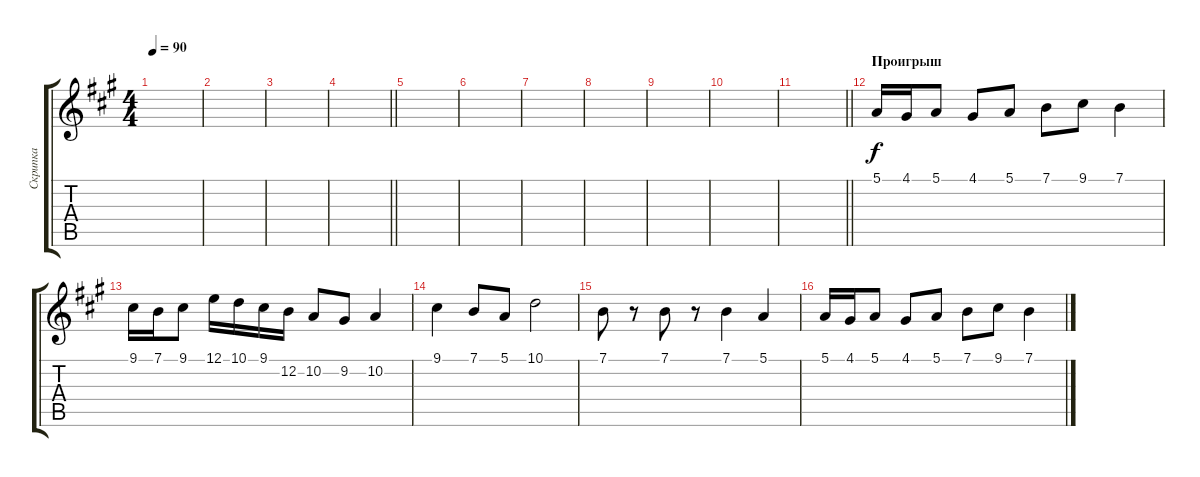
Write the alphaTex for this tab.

\track ("Скрипка" "Скрипка") {instrument stringensemble1}
\staff {score tabs}
\tuning (E4 B3 G3 D3 A2 E2) {hide}
\ts (4 4)
\tempo 90
\clef g2
\ks f#minor
|
|
|
\barLineRight lightlight
|
|
|
|
|
|
|
\barLineRight lightlight
|
\section ("" "Проигрыш")
5.1.16 4.1.16 5.1.8 4.1.8 5.1.8 7.1.8 9.1.8 7.1.4 |
9.1.16 7.1.16 9.1.8 12.1.16 10.1.16 9.1.16 12.2.16 10.2.8 9.2.8 10.2.4 |
9.1.4 7.1.8 5.1.8 10.1.2 |
7.1.8 r.8 7.1.8 r.8 7.1.4 5.1.4 |
5.1.16 4.1.16 5.1.8 4.1.8 5.1.8 7.1.8 9.1.8 7.1.4
